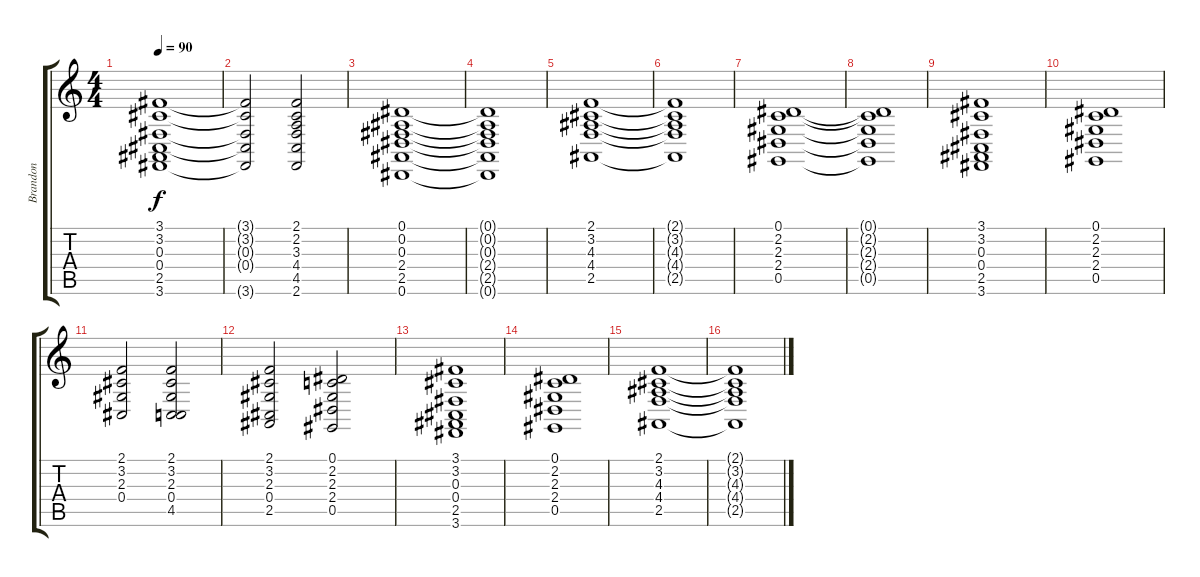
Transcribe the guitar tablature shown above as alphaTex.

\track ("Brandon" "Brandon") {instrument pad8sweep}
\staff {score tabs}
\tuning (Eb4 Bb3 Gb3 Db3 Ab2 Eb2) {hide}
\ts (4 4)
\tempo 90
\clef g2
\ks c
(3.1 3.2 0.3 0.4 2.5 3.6).1{dy f} |
(3.1{t} 3.2{t} 0.3{t} 0.4{t} 3.6{t}).2 (2.1 2.2 3.3 4.4 4.5 2.6).2 |
(0.1 0.2 0.3 2.4 2.5 0.6).1 |
(0.1{t} 0.2{t} 0.3{t} 2.4{t} 2.5{t} 0.6{t}).1 |
(2.1 3.2 4.3 4.4 2.5).1 |
(2.1{t} 3.2{t} 4.3{t} 4.4{t} 2.5{t}).1 |
(0.1 2.2 2.3 2.4 0.5).1 |
(0.1{t} 2.2{t} 2.3{t} 2.4{t} 0.5{t}).1 |
(3.1 3.2 0.3 0.4 2.5 3.6).1 |
(0.1 2.2 2.3 2.4 0.5).1 |
(2.1 3.2 2.3 0.4).2 (2.1 3.2 2.3 0.4 4.5).2 |
(2.1 3.2 2.3 0.4 2.5).2 (0.1 2.2 2.3 2.4 0.5).2 |
(3.1 3.2 0.3 0.4 2.5 3.6).1 |
(0.1 2.2 2.3 2.4 0.5).1 |
(2.1 3.2 4.3 4.4 2.5).1 |
(2.1{t} 3.2{t} 4.3{t} 4.4{t} 2.5{t}).1
